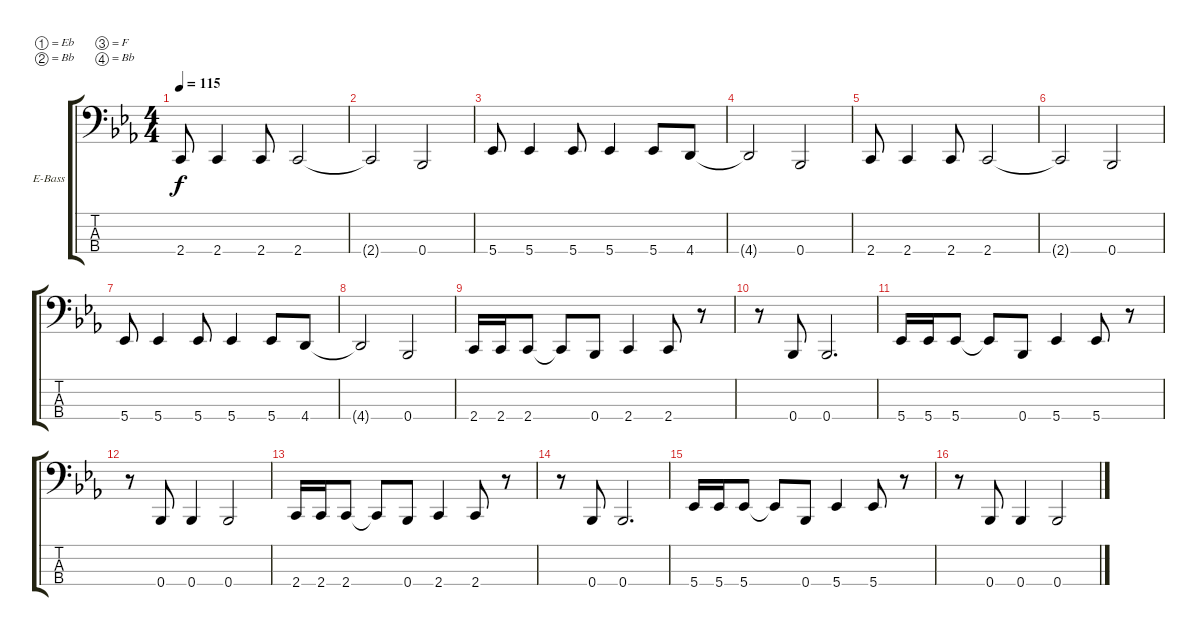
\bracketExtendMode groupsimilarinstruments
\firstSystemTrackNameOrientation horizontal
\otherSystemsTrackNameOrientation horizontal
\track ("Bass" "E-Bass") {instrument electricbassfinger}
\staff {score tabs}
\tuning (Eb2 Bb1 F1 Bb0)
\ts (4 4)
\tempo 115
\clef f4
\ks cminor
2.4.8{dy f} 2.4.4 2.4.8 2.4.2 |
2.4{t}.2 0.4.2 |
5.4.8 5.4.4 5.4.8 5.4.4 5.4.8 4.4.8 |
4.4{t}.2 0.4.2 |
2.4.8 2.4.4 2.4.8 2.4.2 |
2.4{t}.2 0.4.2 |
5.4.8 5.4.4 5.4.8 5.4.4 5.4.8 4.4.8 |
4.4{t}.2 0.4.2 |
2.4.16 2.4.16 2.4.8 2.4{t}.8 0.4.8 2.4.4 2.4.8 r.8 |
r.8 0.4.8 0.4.2{d} |
5.4.16 5.4.16 5.4.8 5.4{t}.8 0.4.8 5.4.4 5.4.8 r.8 |
r.8 0.4.8 0.4.4 0.4.2 |
2.4.16 2.4.16 2.4.8 2.4{t}.8 0.4.8 2.4.4 2.4.8 r.8 |
r.8 0.4.8 0.4.2{d} |
5.4.16 5.4.16 5.4.8 5.4{t}.8 0.4.8 5.4.4 5.4.8 r.8 |
r.8 0.4.8 0.4.4 0.4.2
